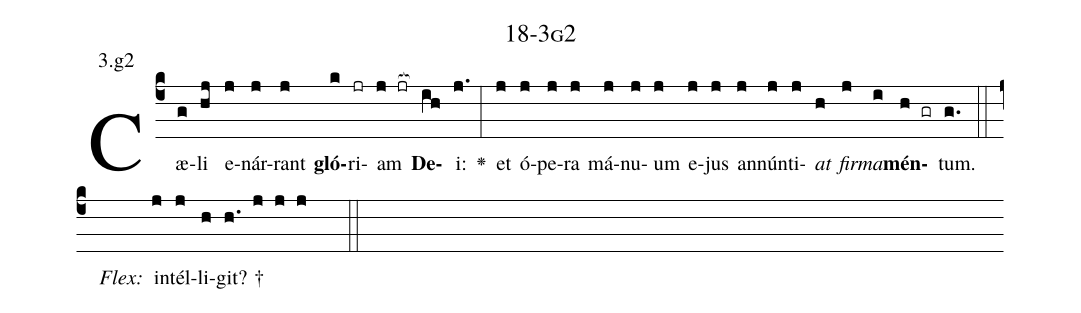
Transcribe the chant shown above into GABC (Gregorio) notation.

name: 18-3g2;
annotation: 3.g2;
%%
(c4)Cæ(g)li(hj) e(j)nár(j)rant(j) <b>gló</b>(k)ri(jr)am(j jr[ocb:1{]) <b>De</b>(ih[ocb:0}])i:(j.) <v>\greheightstar</v>(:) et(j) ó(j)pe(j)ra(j) má(j)nu(j)um(j) e(j)jus(j) an(j)nún(j)ti(j)<i>at</i>(h) <i>fir</i>(j)<i>ma</i>(i)<b>mén</b>(h gr)tum.(g.) (::)
<i>Flex:</i>()  in(j)tél(j)li(h)git? †(h. j j j  ::)

%E(j) u(h) o(j) u(i) a(h) e.(g.) (::)
